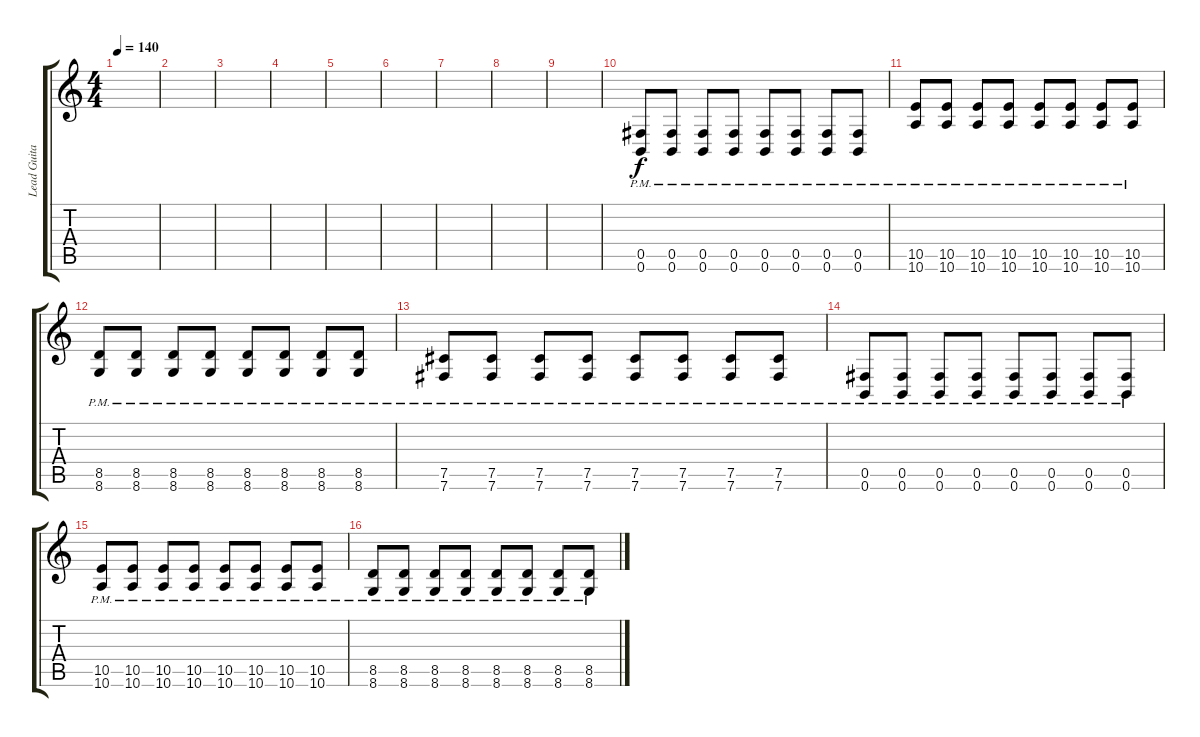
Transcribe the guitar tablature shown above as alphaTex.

\track ("Lead Guitar" "Lead Guita") {instrument distortionguitar}
\staff {score tabs}
\tuning (Db4 Ab3 E3 B2 Gb2 B1) {hide}
\ts (4 4)
\tempo 140
\clef g2
\ks c
|
|
|
|
|
|
|
|
|
(0.5{pm} 0.6{pm}).8 (0.5{pm} 0.6{pm}).8 (0.5{pm} 0.6{pm}).8 (0.5{pm} 0.6{pm}).8 (0.5{pm} 0.6{pm}).8 (0.5{pm} 0.6{pm}).8 (0.5{pm} 0.6{pm}).8 (0.5{pm} 0.6{pm}).8 |
(10.5{pm} 10.6{pm}).8 (10.5{pm} 10.6{pm}).8 (10.5{pm} 10.6{pm}).8 (10.5{pm} 10.6{pm}).8 (10.5{pm} 10.6{pm}).8 (10.5{pm} 10.6{pm}).8 (10.5{pm} 10.6{pm}).8 (10.5{pm} 10.6{pm}).8 |
(8.5{pm} 8.6{pm}).8 (8.5{pm} 8.6{pm}).8 (8.5{pm} 8.6{pm}).8 (8.5{pm} 8.6{pm}).8 (8.5{pm} 8.6{pm}).8 (8.5{pm} 8.6{pm}).8 (8.5{pm} 8.6{pm}).8 (8.5{pm} 8.6{pm}).8 |
(7.5{pm} 7.6{pm}).8 (7.5{pm} 7.6{pm}).8 (7.5{pm} 7.6{pm}).8 (7.5{pm} 7.6{pm}).8 (7.5{pm} 7.6{pm}).8 (7.5{pm} 7.6{pm}).8 (7.5{pm} 7.6{pm}).8 (7.5{pm} 7.6{pm}).8 |
(0.5{pm} 0.6{pm}).8 (0.5{pm} 0.6{pm}).8 (0.5{pm} 0.6{pm}).8 (0.5{pm} 0.6{pm}).8 (0.5{pm} 0.6{pm}).8 (0.5{pm} 0.6{pm}).8 (0.5{pm} 0.6{pm}).8 (0.5{pm} 0.6{pm}).8 |
(10.5{pm} 10.6{pm}).8 (10.5{pm} 10.6{pm}).8 (10.5{pm} 10.6{pm}).8 (10.5{pm} 10.6{pm}).8 (10.5{pm} 10.6{pm}).8 (10.5{pm} 10.6{pm}).8 (10.5{pm} 10.6{pm}).8 (10.5{pm} 10.6{pm}).8 |
(8.5{pm} 8.6{pm}).8 (8.5{pm} 8.6{pm}).8 (8.5{pm} 8.6{pm}).8 (8.5{pm} 8.6{pm}).8 (8.5{pm} 8.6{pm}).8 (8.5{pm} 8.6{pm}).8 (8.5{pm} 8.6{pm}).8 (8.5{pm} 8.6{pm}).8
